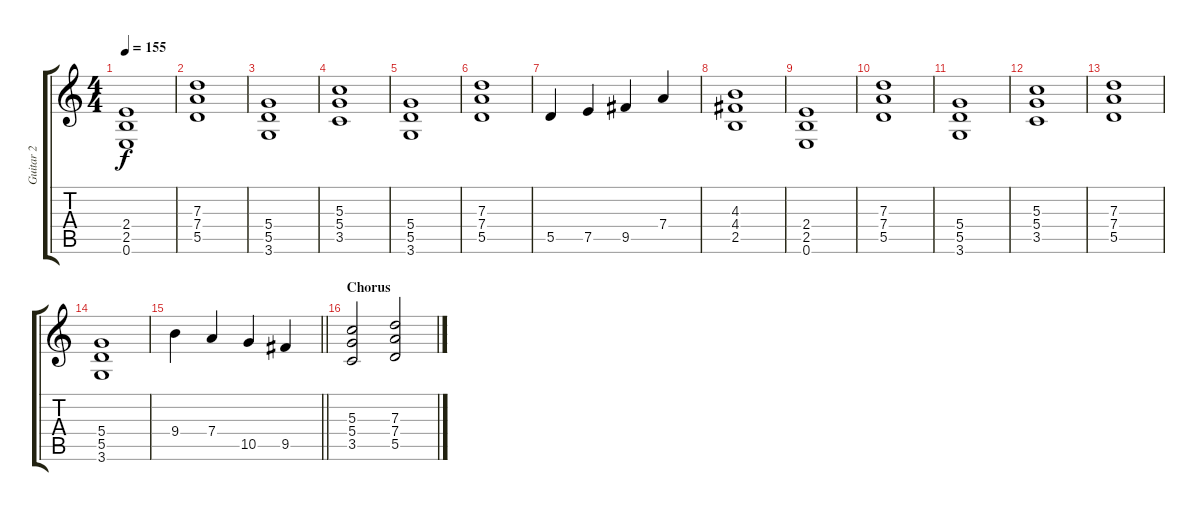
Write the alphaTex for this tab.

\track ("Guitar 2" "Guitar 2") {instrument overdrivenguitar}
\staff {score tabs}
\tuning (E4 B3 G3 D3 A2 E2) {hide}
\ts (4 4)
\tempo 155
\clef g2
\ks c
(2.4 2.5 0.6).1{dy f} |
(7.3 7.4 5.5).1 |
(5.4 5.5 3.6).1 |
(5.3 5.4 3.5).1 |
(5.4 5.5 3.6).1 |
(7.3 7.4 5.5).1 |
5.5.4 7.5.4 9.5.4 7.4.4 |
(4.3 4.4 2.5).1 |
(2.4 2.5 0.6).1 |
(7.3 7.4 5.5).1 |
(5.4 5.5 3.6).1 |
(5.3 5.4 3.5).1 |
(7.3 7.4 5.5).1 |
(5.4 5.5 3.6).1 |
\barLineRight lightlight
9.4.4 7.4.4 10.5.4 9.5.4 |
\section ("" "Chorus")
(5.3 5.4 3.5).2 (7.3 7.4 5.5).2
